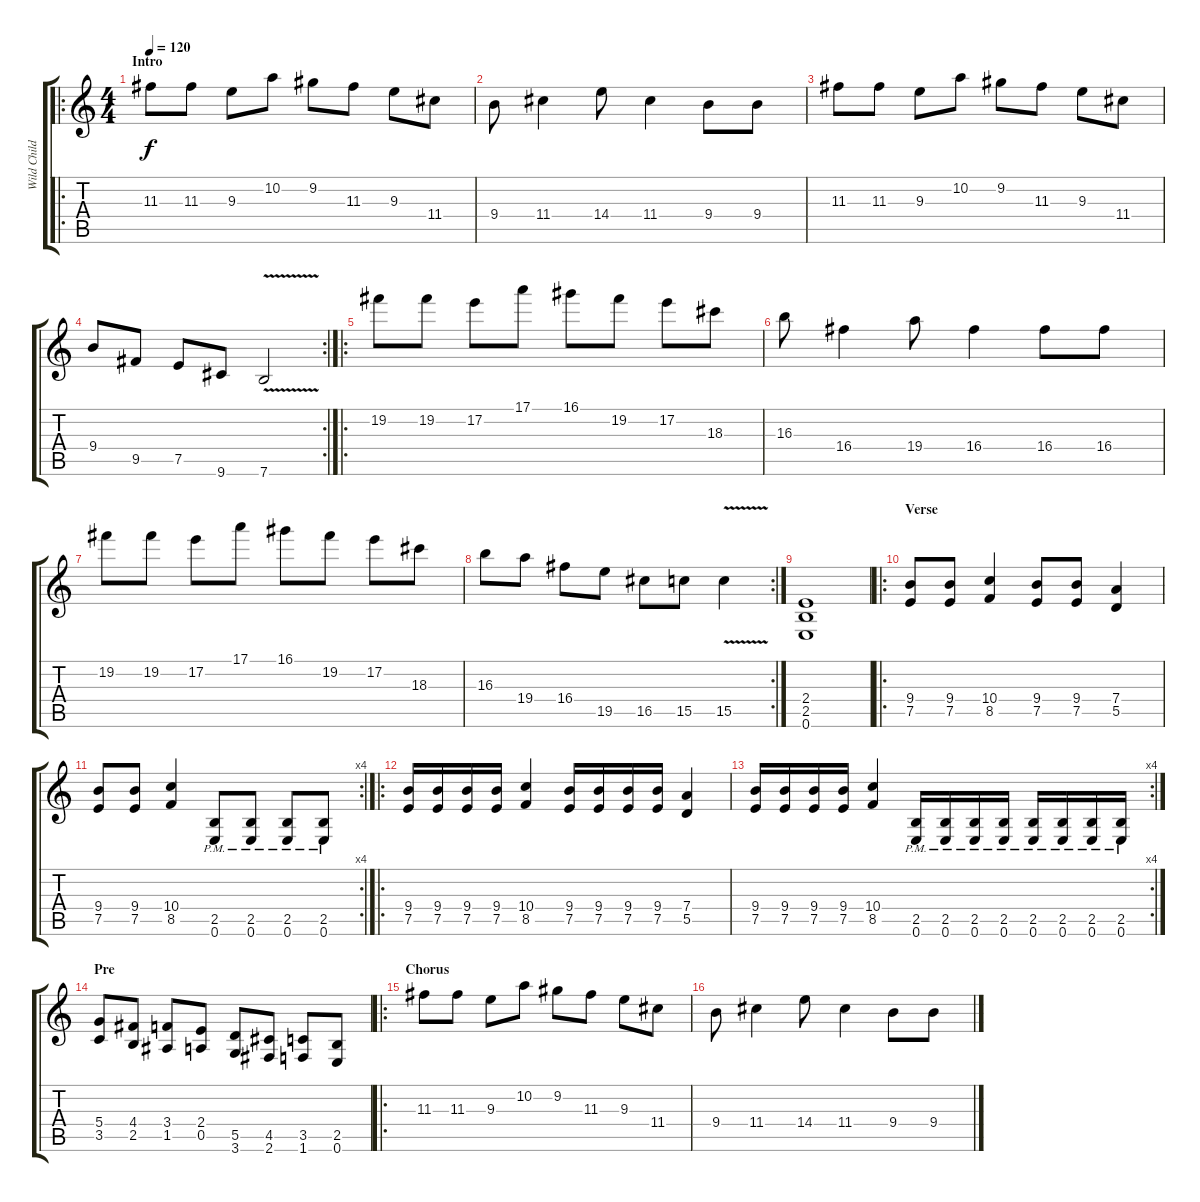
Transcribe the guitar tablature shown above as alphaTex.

\track ("Wild Child (Waldi/RYTHM)" "Wild Child") {instrument overdrivenguitar}
\staff {score tabs}
\tuning (E4 B3 G3 D3 A2 E2) {hide}
\ro
\ts (4 4)
\section ("" "Intro")
\tempo 120
\clef g2
\ks c
11.3.8{dy f instrument overdrivenguitar} 11.3.8 9.3.8 10.2.8 9.2.8 11.3.8 9.3.8 11.4.8 |
9.4.8 11.4.4 14.4.8 11.4.4 9.4.8 9.4.8 |
11.3.8 11.3.8 9.3.8 10.2.8 9.2.8 11.3.8 9.3.8 11.4.8 |
\rc 2
9.4.8 9.5.8 7.5.8 9.6.8 7.6{v}.2 |
\ro
19.2.8 19.2.8 17.2.8 17.1.8 16.1.8 19.2.8 17.2.8 18.3.8 |
16.3.8 16.4.4 19.4.8 16.4.4 16.4.8 16.4.8 |
19.2.8 19.2.8 17.2.8 17.1.8 16.1.8 19.2.8 17.2.8 18.3.8 |
\rc 2
16.3.8 19.4.8 16.4.8 19.5.8 16.5.8 15.5.8 15.5{v}.4 |
(2.4 2.5 0.6).1 |
\ro
\section ("" "Verse")
(9.4 7.5).8 (9.4 7.5).8 (10.4 8.5).4 (9.4 7.5).8 (9.4 7.5).8 (7.4 5.5).4 |
\rc 4
(9.4 7.5).8 (9.4 7.5).8 (10.4 8.5).4 (2.5 0.6{pm}).8 (2.5 0.6{pm}).8 (2.5 0.6{pm}).8 (2.5{pm} 0.6).8 |
\ro
(9.4 7.5).16 (9.4 7.5).16 (9.4 7.5).16 (9.4 7.5).16 (10.4 8.5).4 (9.4 7.5).16 (9.4 7.5).16 (9.4 7.5).16 (9.4 7.5).16 (7.4 5.5).4 |
\rc 4
(9.4 7.5).16 (9.4 7.5).16 (9.4 7.5).16 (9.4 7.5).16 (10.4 8.5).4 (2.5{pm} 0.6).16 (2.5{pm} 0.6).16 (2.5{pm} 0.6).16 (2.5{pm} 0.6).16 (2.5{pm} 0.6).16 (2.5{pm} 0.6).16 (2.5{pm} 0.6).16 (2.5{pm} 0.6).16 |
\section ("" "Pre")
(5.4 3.5).8 (4.4 2.5).8 (3.4 1.5).8 (2.4 0.5).8 (5.5 3.6).8 (4.5 2.6).8 (3.5 1.6).8 (2.5 0.6).8 |
\ro
\section ("" "Chorus")
11.3.8 11.3.8 9.3.8 10.2.8 9.2.8 11.3.8 9.3.8 11.4.8 |
9.4.8 11.4.4 14.4.8 11.4.4 9.4.8 9.4.8
